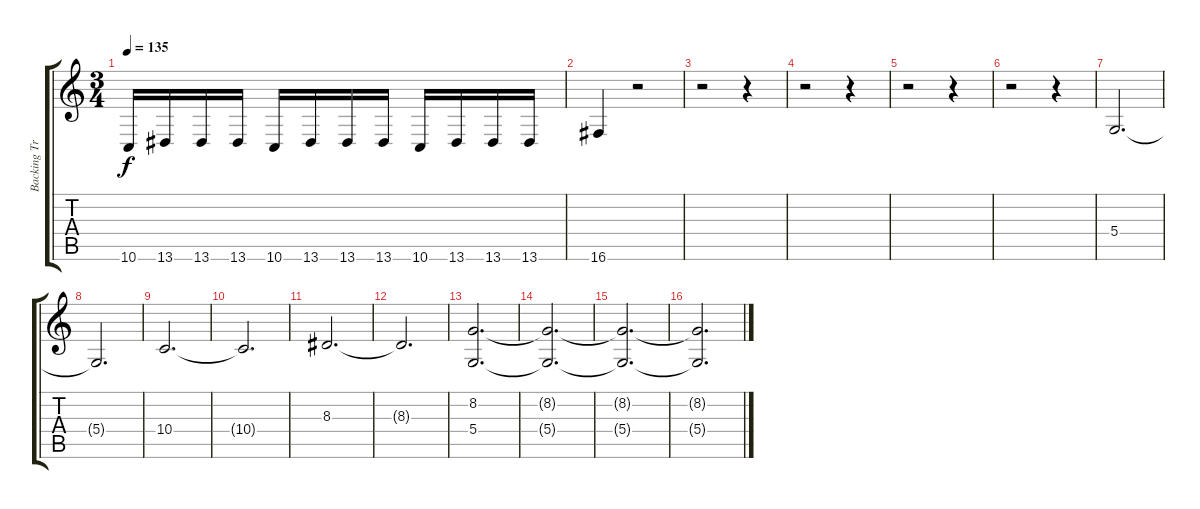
\track ("Backing Track" "Backing Tr") {instrument cello}
\staff {score tabs}
\tuning (E4 B3 G3 D3 A2 D2) {hide}
\ts (3 4)
\tempo 135
\clef g2
\ks c
10.6.16{dy f} 13.6.16 13.6.16 13.6.16 10.6.16 13.6.16 13.6.16 13.6.16 10.6.16 13.6.16 13.6.16 13.6.16 |
16.6.4 r.2 |
r.2 r.4 |
r.2 r.4 |
r.2 r.4 |
r.2 r.4 |
5.4.2{d} |
5.4{t}.2{d} |
10.4.2{d} |
10.4{t}.2{d} |
8.3.2{d} |
8.3{t}.2{d} |
(8.2 5.4).2{d} |
(8.2{t} 5.4{t}).2{d} |
(8.2{t} 5.4{t}).2{d} |
(8.2{t} 5.4{t}).2{d}
